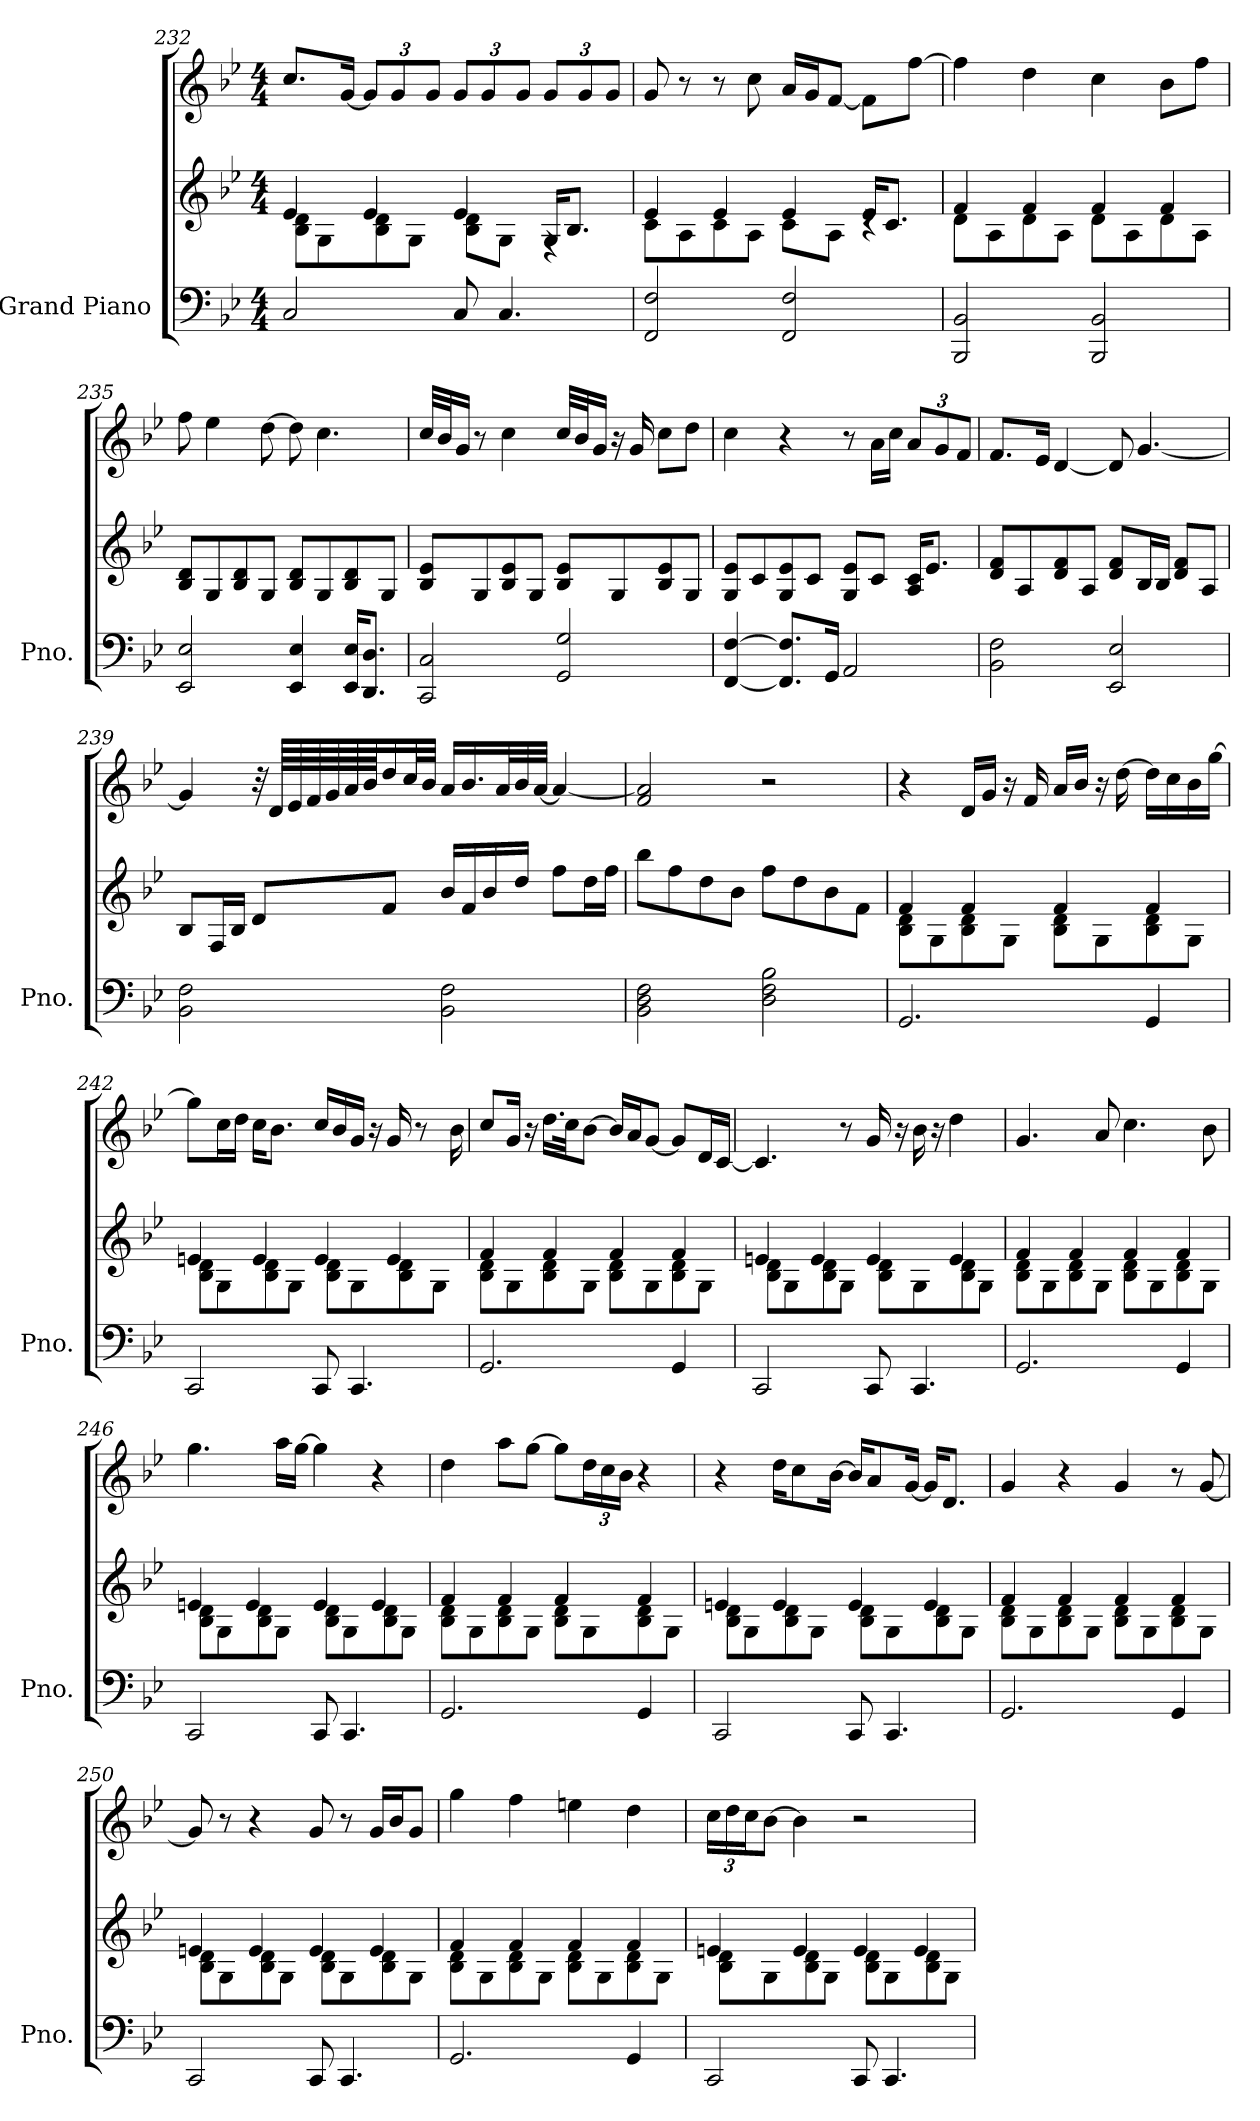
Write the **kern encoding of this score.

**kern	**kern	**kern
*part1	*part1	*part1
*staff3	*staff2	*staff1
*I"Grand Piano	*	*
*I'Pno.	*	*
*clefF4	*clefG2	*clefG2
*k[b-e-]	*k[b-e-]	*k[b-e-]
*M4/4	*M4/4	*M4/4
=232	=232	=232
*	*^	*
2C/	4e-/	8B-\ 8d\L	8.cc/L
.	.	8G\	.
.	.	.	[16g/Jk
*	*	*	*Xbrackettup
.	4e-/	8B-\ 8d\	12g/L]
.	.	.	12g/
.	.	8G\J	.
.	.	.	12g/J
8C/	4e-/	8B-\ 8d\L	12g/L
.	.	.	12g/
4.C/	.	8G\J	.
.	.	.	12g/J
.	16G/KL	4rF	12g/L
.	8.B-/J	.	.
.	.	.	12g/
.	.	.	12g/J
!!LO:LB:g=z
=233	=233	=233	=233
2FF/ 2F/	4e-/	8c\L	8g/
.	.	8A\	8r
.	4e-/	8c\	8r
.	.	8A\J	8cc\
2FF/ 2F/	4e-/	8c\L	16a/LL
.	.	.	16g/J
.	.	8A\J	[8f/J
.	16e-/KL	4rc	8f\L]
.	8.c/J	.	.
.	.	.	[8ff\J
=234	=234	=234	=234
2BBB-/ 2BB-/	4f/	8d\L	4ff\]
.	.	8A\	.
.	4f/	8d\	4dd\
.	.	8A\J	.
2BBB-/ 2BB-/	4f/	8d\L	4cc\
.	.	8A\	.
.	4f/	8d\	8b-\L
.	.	8A\J	8ff\J
*	*v	*v	*
=235	=235	=235
2EE-/ 2E-/	8B-/ 8d/L	8ff\
.	8G/	4ee-\
.	8B-/ 8d/	.
.	8G/J	[8dd\
4EE-/ 4E-/	8B-/ 8d/L	8dd\]
.	8G/	4.cc\
16EE-/ 16E-/KL	8B-/ 8d/	.
8.DD/ 8.D/J	.	.
.	8G/J	.
!!LO:LB:g=z
=236	=236	=236
2CC/ 2C/	8B-/ 8e-/L	32cc/LLL
.	.	32b-/J
.	.	16g/JJ
.	8G/	8r
.	8B-/ 8e-/	4cc\
.	8G/J	.
2GG/ 2G/	8B-/ 8e-/L	32cc/LLL
.	.	32b-/J
.	.	16g/JJ
.	8G/	16r
.	.	16g/
.	8B-/ 8e-/	8cc\L
.	8G/J	8dd\J
=237	=237	=237
[4FF/ [4F/	8G/ 8e-/L	4cc\
.	8c/	.
8.FF/] 8.F/]L	8G/ 8e-/	4r
.	8c/J	.
16GG/Jk	.	.
2AA/	8G/ 8e-/L	8r
.	8c/J	16a\LL
.	.	16cc\JJ
.	16A/ 16c/KL	12a/L
.	8.e-/J	.
.	.	12g/
.	.	12f/J
=238	=238	=238
2BB-\ 2F\	8d/ 8f/L	8.f/L
.	8A/	.
.	.	16e-/Jk
.	8d/ 8f/	[4d/
.	8A/J	.
2EE-/ 2E-/	8d/ 8f/L	8d/]
.	16B-/L	[4.g/
.	16B-/JJ	.
.	8d/ 8f/L	.
.	8A/J	.
!!LO:PB:g=z
=239	=239	=239
2BB-\ 2F\	8B-/L	4g/]
.	16F/L	.
.	16B-/JJ	.
.	8d/L	32r
.	.	64d/LLLL
.	.	64e-/
.	.	64f/
.	.	64g/
.	.	64a/
.	.	64b-/JJ
.	8f/J	16dd/
.	.	32cc/L
.	.	32b-/JJJ
2BB-\ 2F\	16b-/LL	16a/LL
.	16f/	16.b-/
.	16b-/	.
.	.	32a/L
.	16dd/JJ	32b-/
.	.	[32a/JJJ
.	8ff\L	4a/_
.	16dd\L	.
.	16ff\JJ	.
=240	=240	=240
2BB-\ 2D\ 2F\	8bb-\L	2f/ 2a/]
.	8ff\	.
.	8dd\	.
.	8b-\J	.
2D\ 2F\ 2B-\	8ff\L	2r
.	8dd\	.
.	8b-\	.
.	8f\J	.
=241	=241	=241
*	*^	*
2.GG/	4f/	8B-\ 8d\L	4r
.	.	8G\	.
.	4f/	8B-\ 8d\	16d/LL
.	.	.	16g/JJ
.	.	8G\J	16r
.	.	.	16f/
.	4f/	8B-\ 8d\L	16a/LL
.	.	.	16b-/JJ
.	.	8G\	16r
.	.	.	[16dd\
4GG/	4f/	8B-\ 8d\	16dd\LL]
.	.	.	16cc\
.	.	8G\J	16b-\
.	.	.	[16gg\JJ
!!LO:LB:g=z
=242	=242	=242	=242
2CC/	4en/	8B-\ 8d\L	8gg\L]
.	.	8G\	16cc\L
.	.	.	16dd\JJ
.	4e/	8B-\ 8d\	16cc\KL
.	.	.	8.b-\J
.	.	8G\J	.
8CC/	4e/	8B-\ 8d\L	16cc/LL
.	.	.	16b-/
4.CC/	.	8G\	16g/JJ
.	.	.	16r
.	4e/	8B-\ 8d\	16g/
.	.	.	8r
.	.	8G\J	.
.	.	.	16b-\
=243	=243	=243	=243
2.GG/	4f/	8B-\ 8d\L	8cc/L
.	.	8G\	16g/Jk
.	.	.	16r
.	4f/	8B-\ 8d\	16.dd\LL
.	.	.	32cc\JK
.	.	8G\J	[8b-\J
.	4f/	8B-\ 8d\L	16b-/LL]
.	.	.	16a/J
.	.	8G\	[8g/J
4GG/	4f/	8B-\ 8d\	8g/L]
.	.	8G\J	16d/L
.	.	.	[16c/JJ
=244	=244	=244	=244
2CC/	4en/	8B-\ 8d\L	4.c/]
.	.	8G\	.
.	4e/	8B-\ 8d\	.
.	.	8G\J	8r
8CC/	4e/	8B-\ 8d\L	16g/
.	.	.	16r
4.CC/	.	8G\	16b-\
.	.	.	16r
.	4e/	8B-\ 8d\	4dd\
.	.	8G\J	.
!!LO:LB:g=z
=245	=245	=245	=245
2.GG/	4f/	8B-\ 8d\L	4.g/
.	.	8G\	.
.	4f/	8B-\ 8d\	.
.	.	8G\J	8a/
.	4f/	8B-\ 8d\L	4.cc\
.	.	8G\	.
4GG/	4f/	8B-\ 8d\	.
.	.	8G\J	8b-\
=246	=246	=246	=246
2CC/	4en/	8B-\ 8d\L	4.gg\
.	.	8G\	.
.	4e/	8B-\ 8d\	.
.	.	8G\J	16aa\LL
.	.	.	[16gg\JJ
8CC/	4e/	8B-\ 8d\L	4gg\]
4.CC/	.	8G\	.
.	4e/	8B-\ 8d\	4r
.	.	8G\J	.
=247	=247	=247	=247
2.GG/	4f/	8B-\ 8d\L	4dd\
.	.	8G\	.
.	4f/	8B-\ 8d\	8aa\L
.	.	8G\J	[8gg\J
.	4f/	8B-\ 8d\L	8gg\L]
.	.	8G\	24dd\L
.	.	.	24cc\
.	.	.	24b-\JJ
4GG/	4f/	8B-\ 8d\	4r
.	.	8G\J	.
!!LO:LB:g=z
=248	=248	=248	=248
2CC/	4en/	8B-\ 8d\L	4r
.	.	8G\	.
.	4e/	8B-\ 8d\	16dd\KL
.	.	.	8cc\
.	.	8G\J	.
.	.	.	[16b-\Jk
8CC/	4e/	8B-\ 8d\L	16b-/KL]
.	.	.	8a/
4.CC/	.	8G\	.
.	.	.	[16g/Jk
.	4e/	8B-\ 8d\	16g/KL]
.	.	.	8.d/J
.	.	8G\J	.
=249	=249	=249	=249
2.GG/	4f/	8B-\ 8d\L	4g/
.	.	8G\	.
.	4f/	8B-\ 8d\	4r
.	.	8G\J	.
.	4f/	8B-\ 8d\L	4g/
.	.	8G\	.
4GG/	4f/	8B-\ 8d\	8r
.	.	8G\J	[8g/
=250	=250	=250	=250
2CC/	4en/	8B-\ 8d\L	8g/]
.	.	8G\	8r
.	4e/	8B-\ 8d\	4r
.	.	8G\J	.
8CC/	4e/	8B-\ 8d\L	8g/
4.CC/	.	8G\	8r
.	4e/	8B-\ 8d\	16g/LL
.	.	.	16b-/J
.	.	8G\J	8g/J
!!LO:PB:g=z
=251	=251	=251	=251
2.GG/	4f/	8B-\ 8d\L	4gg\
.	.	8G\	.
.	4f/	8B-\ 8d\	4ff\
.	.	8G\J	.
.	4f/	8B-\ 8d\L	4een\
.	.	8G\	.
4GG/	4f/	8B-\ 8d\	4dd\
.	.	8G\J	.
=252	=252	=252	=252
2CC/	4en/	8B-\ 8d\L	24cc\LL
.	.	.	24dd\
.	.	.	24cc\J
.	.	8G\	[8b-\J
.	4e/	8B-\ 8d\	4b-\]
.	.	8G\J	.
8CC/	4e/	8B-\ 8d\L	2r
4.CC/	.	8G\	.
.	4e/	8B-\ 8d\	.
.	.	8G\J	.
*	*v	*v	*
=	=	=
*-	*-	*-
